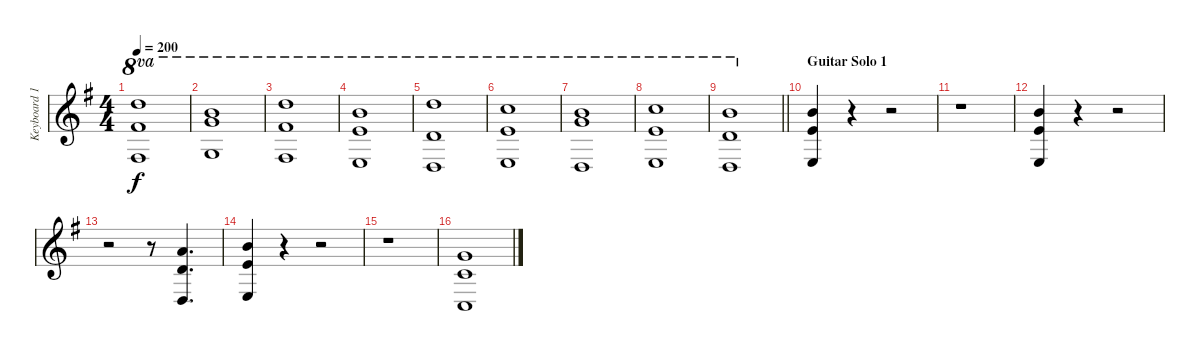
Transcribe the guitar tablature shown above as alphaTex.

\track ("Keyboard 1" "Keyboard 1") {instrument stringensemble1}
\staff {score}
\tuning (E4 B3 G3 D3 A2 E2) {hide}
\ts (4 4)
\tempo 200
\clef g2
\ks g
(22.1 19.2 11.3).1{ot 8va dy f} |
(19.1 20.2 12.3).1{ot 8va} |
(22.1 19.2 11.3).1{ot 8va} |
(19.1 17.2 9.3).1{ot 8va} |
(22.1 15.2 7.3).1{ot 8va} |
(20.1 17.2 9.3).1{ot 8va} |
(19.1 20.2 7.3).1{ot 8va} |
(20.1 17.2 9.3).1{ot 8va} |
\barLineRight lightlight
(19.1 15.2 7.3).1{ot 8va} |
\section ("" "Guitar Solo 1")
(7.1 5.2 2.4).4 r.4 r.2 |
r.1 |
(7.1 5.2 2.4).4 r.4 r.2 |
r.2 r.8 (5.1 3.2 0.4).4{d} |
(7.1 5.2 2.4).4 r.4 r.2 |
r.1 |
(3.1 1.2 3.5).1
